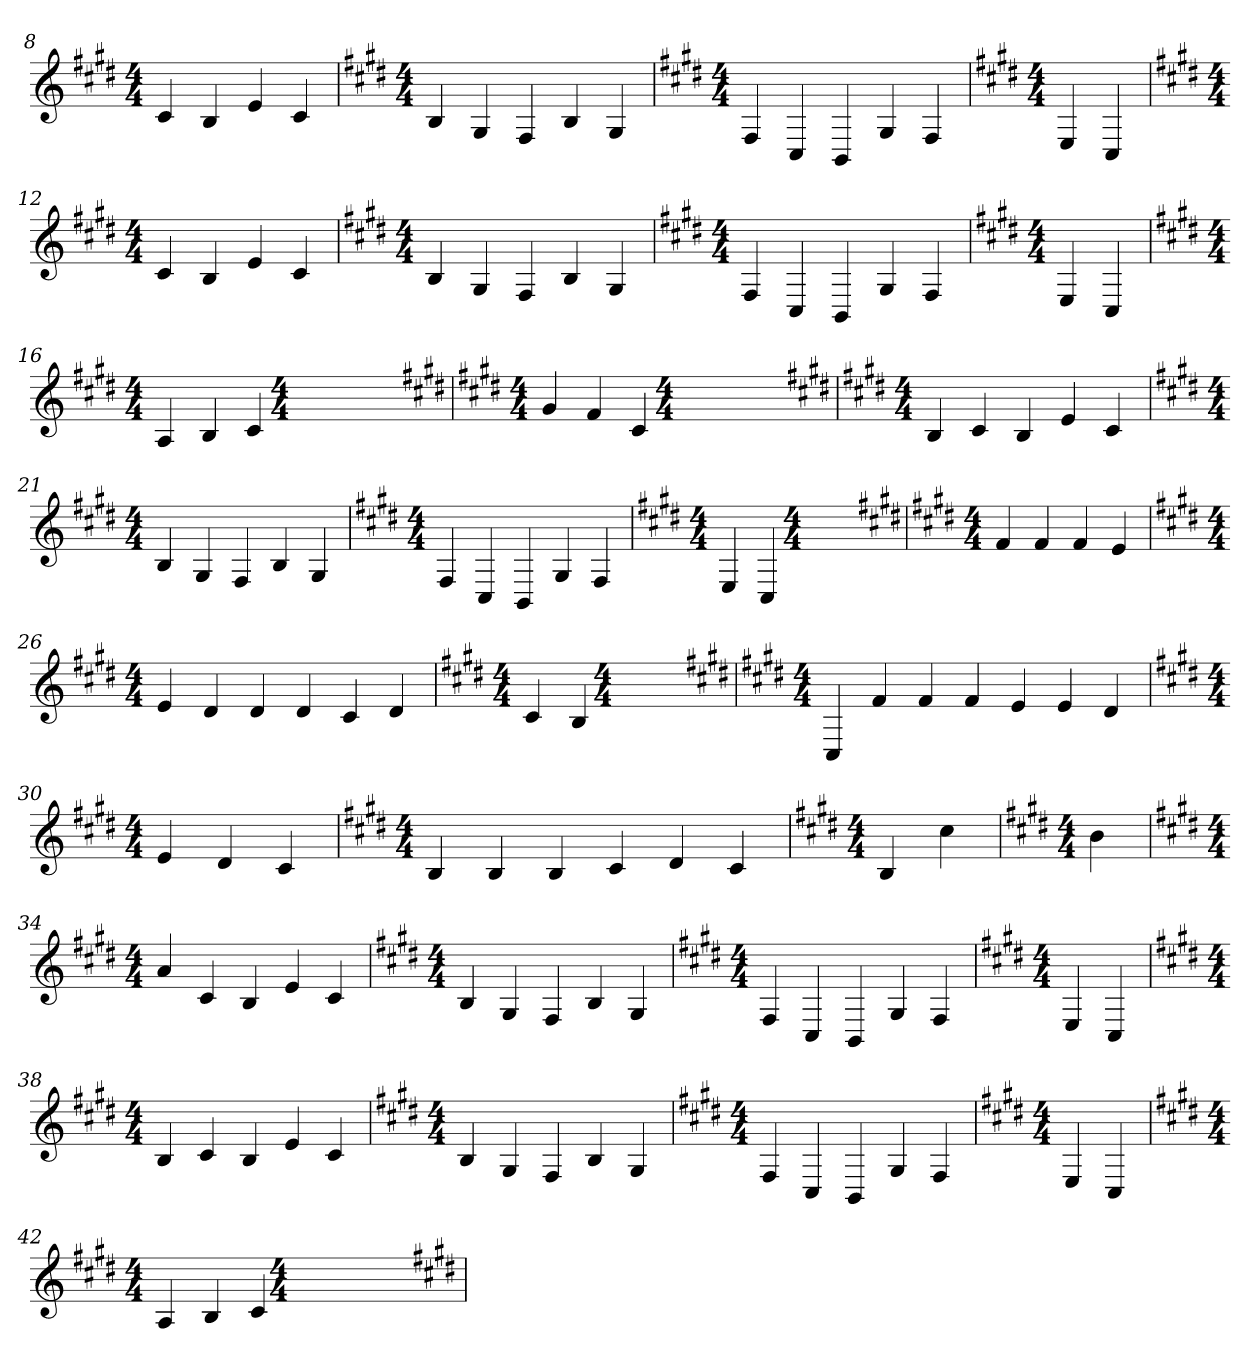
**kern
*part1
*staff1
*k[f#c#g#d#]
*E:
*M4/4
*k[f#c#g#d#]
*E:
*M4/4
*k[f#c#g#d#]
*E:
*M4/4
*k[f#c#g#d#]
*E:
*M4/4
*k[f#c#g#d#]
*E:
*M4/4
*k[f#c#g#d#]
*E:
*M4/4
*k[f#c#g#d#]
*E:
*M4/4
=8
*k[f#c#g#d#]
*E:
*M4/4
4c#
4B
4e
4c#
=9
*k[f#c#g#d#]
*E:
*M4/4
4B
4G#
4F#
4B
4G#
=10
*k[f#c#g#d#]
*E:
*M4/4
4F#
4C#
4BB
4G#
4F#
=11
*k[f#c#g#d#]
*E:
*M4/4
4E
4C#
=12
*k[f#c#g#d#]
*E:
*M4/4
4c#
4B
4e
4c#
=13
*k[f#c#g#d#]
*E:
*M4/4
4B
4G#
4F#
4B
4G#
=14
*k[f#c#g#d#]
*E:
*M4/4
4F#
4C#
4BB
4G#
4F#
=15
*k[f#c#g#d#]
*E:
*M4/4
4E
4C#
=16
*k[f#c#g#d#]
*E:
*M4/4
4A
4B
4c#
*k[f#c#g#d#]
*E:
*M4/4
=18
*k[f#c#g#d#]
*E:
*M4/4
4g#
4f#
4c#
*k[f#c#g#d#]
*E:
*M4/4
=20
*k[f#c#g#d#]
*E:
*M4/4
4B
4c#
4B
4e
4c#
=21
*k[f#c#g#d#]
*E:
*M4/4
4B
4G#
4F#
4B
4G#
=22
*k[f#c#g#d#]
*E:
*M4/4
4F#
4C#
4BB
4G#
4F#
=23
*k[f#c#g#d#]
*E:
*M4/4
4E
4C#
*k[f#c#g#d#]
*E:
*M4/4
=25
*k[f#c#g#d#]
*E:
*M4/4
4f#
4f#
4f#
4e
=26
*k[f#c#g#d#]
*E:
*M4/4
4e
4d#
4d#
4d#
4c#
4d#
=27
*k[f#c#g#d#]
*E:
*M4/4
4c#
4B
*k[f#c#g#d#]
*E:
*M4/4
=29
*k[f#c#g#d#]
*E:
*M4/4
4C#
4f#
4f#
4f#
4e
4e
4d#
=30
*k[f#c#g#d#]
*E:
*M4/4
4e
4d#
4c#
=31
*k[f#c#g#d#]
*E:
*M4/4
4B
4B
4B
4c#
4d#
4c#
=32
*k[f#c#g#d#]
*E:
*M4/4
4B
4cc#
=33
*k[f#c#g#d#]
*E:
*M4/4
4b
=34
*k[f#c#g#d#]
*E:
*M4/4
4a
4c#
4B
4e
4c#
=35
*k[f#c#g#d#]
*E:
*M4/4
4B
4G#
4F#
4B
4G#
=36
*k[f#c#g#d#]
*E:
*M4/4
4F#
4C#
4BB
4G#
4F#
=37
*k[f#c#g#d#]
*E:
*M4/4
4E
4C#
=38
*k[f#c#g#d#]
*E:
*M4/4
4B
4c#
4B
4e
4c#
=39
*k[f#c#g#d#]
*E:
*M4/4
4B
4G#
4F#
4B
4G#
=40
*k[f#c#g#d#]
*E:
*M4/4
4F#
4C#
4BB
4G#
4F#
=41
*k[f#c#g#d#]
*E:
*M4/4
4E
4C#
=42
*k[f#c#g#d#]
*E:
*M4/4
4A
4B
4c#
*k[f#c#g#d#]
*E:
*M4/4
=
*-
